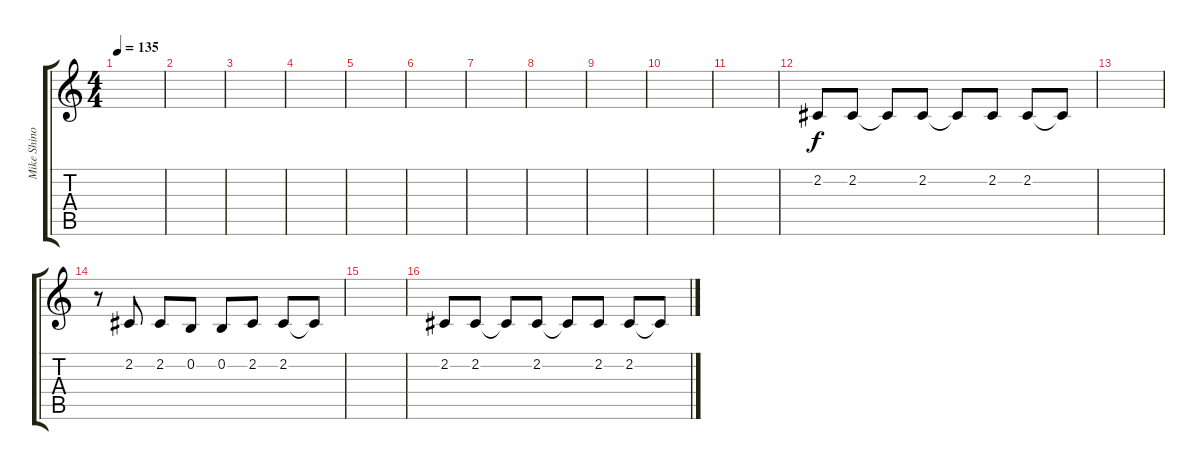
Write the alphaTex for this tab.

\track ("Mike Shinoda (Vocals)" "Mike Shino") {instrument electricgrandpiano}
\staff {score tabs}
\tuning (E4 B3 G3 D3 A2 E2) {hide}
\ts (4 4)
\tempo 135
\clef g2
\ks c
|
|
|
|
|
|
|
|
|
|
|
2.2.8 2.2.8 2.2{t}.8 2.2.8 2.2{t}.8 2.2.8 2.2.8 2.2{t}.8 |
|
r.8 2.2.8 2.2.8 0.2.8 0.2.8 2.2.8 2.2.8 2.2{t}.8 |
|
2.2.8 2.2.8 2.2{t}.8 2.2.8 2.2{t}.8 2.2.8 2.2.8 2.2{t}.8
